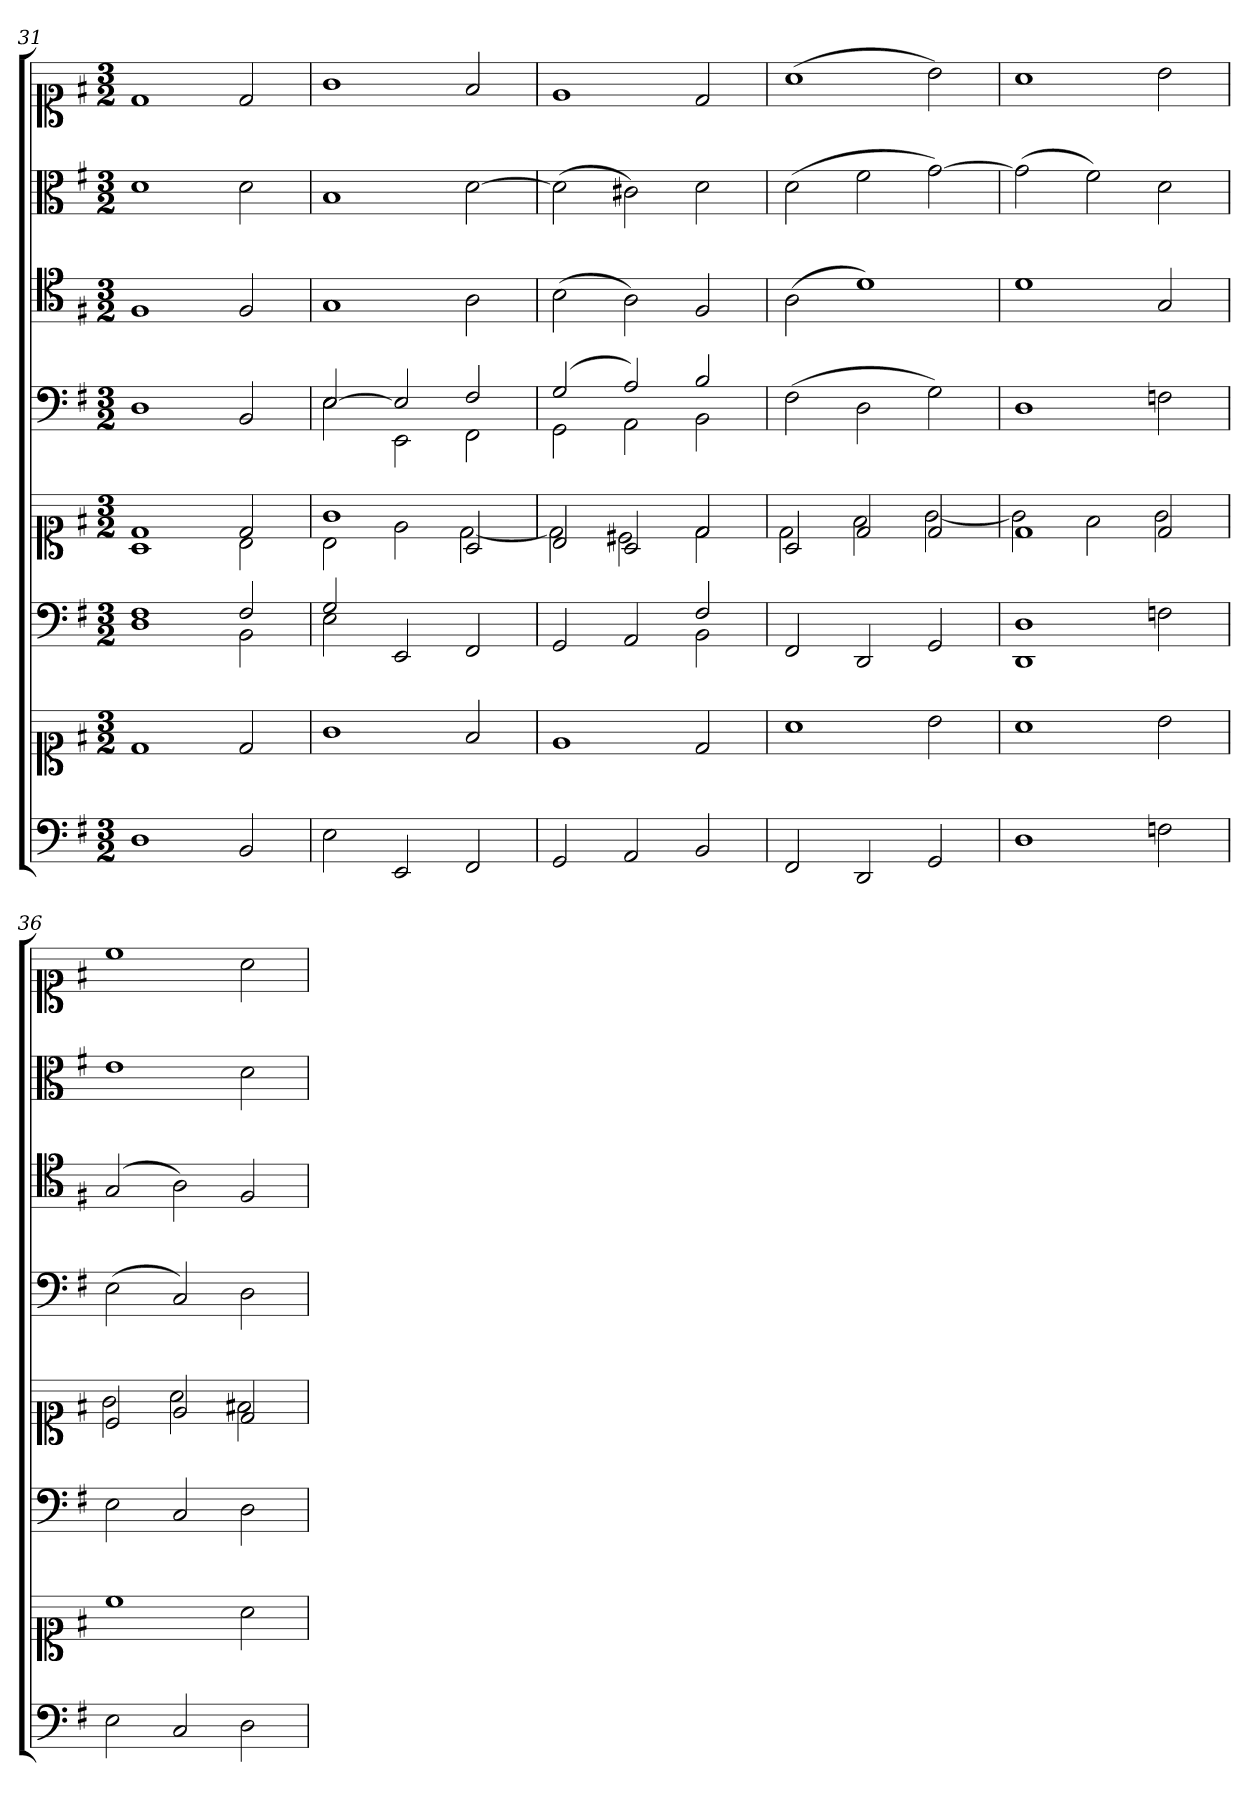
**kern	**kern	**kern	**kern	**kern	**kern	**kern	**kern
*part6	*part6	*part5	*part5	*part4	*part3	*part2	*part1
*staff8	*staff7	*staff6	*staff5	*staff4	*staff3	*staff2	*staff1
*clefF4	*clefC1	*clefF4	*clefC1	*clefF4	*clefC4	*clefC3	*clefC1
*k[f#]	*k[f#]	*k[f#]	*k[f#]	*k[f#]	*k[f#]	*k[f#]	*k[f#]
*G:	*G:	*G:	*G:	*G:	*G:	*G:	*G:
*M3/2	*M3/2	*M3/2	*M3/2	*M3/2	*M3/2	*M3/2	*M3/2
=31	=31	=31	=31	=31	=31	=31	=31
*	*	*^	*^	*	*	*	*
1D	1d	1F#	1D	1d	1A	1D	1F#	1d	1d
2BB	2d	2F#	2BB	2d	2B	2BB	2F#	2d	2d
=32	=32	=32	=32	=32	=32	=32	=32	=32	=32
*	*	*	*	*	*	*^	*	*	*
2E	1g	2G	2E	1g	2B	[2E	2E	1G	1B	1g
2EE	.	2ryy	2EE	.	2e	2E]	2EE	.	.	.
2FF#	2f#	2ryy	2FF#	2A	[2d	2F#	2FF#	2A	[2d	2f#
=33	=33	=33	=33	=33	=33	=33	=33	=33	=33	=33
2GG	1e	2ryy	2GG	2B	2d]	(2G	2GG	(2B	(2d]	1e
2AA	.	2ryy	2AA	2A	2c#X	2A)	2AA	2A)	2c#X)	.
2BB	2d	2F#	2BB	2d	2d	2B	2BB	2F#	2d	2d
*	*	*v	*v	*	*	*v	*v	*	*	*
=34	=34	=34	=34	=34	=34	=34	=34	=34
2FF#	1a	2FF#	2A	2d	(2F#	(2A	(2d	(1a
2DD	.	2DD	2d	2f#	2D	1d)	2f#	.
2GG	2b	2GG	2d	[2g	2G)	.	[2g)	2b)
=35	=35	=35	=35	=35	=35	=35	=35	=35
*	*	*^	*	*	*	*	*	*
1D	1a	1DD	1D\	1d	2g]	1D	1d	(2g]	1a
.	.	.	.	.	2f#	.	.	2f#)	.
2Fn	2b	2Fn	2ryy	2d	2g	2Fn	2G	2d	2b
*	*	*v	*v	*	*	*	*	*	*
=36	=36	=36	=36	=36	=36	=36	=36	=36
2E	1cc	2E	2c	2g	(2E	(2G	1e	1cc
2C	.	2C	2e	2a	2C)	2A)	.	.
2D	2a	2D	2d	2f#X	2D	2F#	2d	2a
*	*	*	*v	*v	*	*	*	*
=	=	=	=	=	=	=	=
*-	*-	*-	*-	*-	*-	*-	*-
